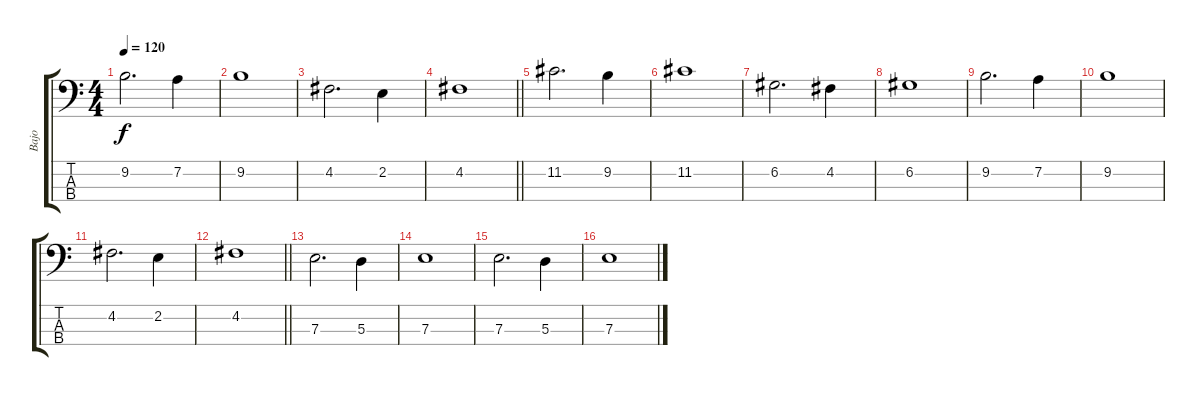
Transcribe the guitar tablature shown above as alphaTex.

\track ("Bajo" "Bajo") {instrument electricbassfinger}
\staff {score tabs}
\tuning (G2 D2 A1 E1) {hide}
\ts (4 4)
\tempo 120
\clef f4
\ks c
9.2.2{d dy f} 7.2.4 |
9.2.1 |
4.2.2{d} 2.2.4 |
\barLineRight lightlight
4.2.1 |
11.2.2{d} 9.2.4 |
11.2.1 |
6.2.2{d} 4.2.4 |
6.2.1 |
9.2.2{d} 7.2.4 |
9.2.1 |
4.2.2{d} 2.2.4 |
\barLineRight lightlight
4.2.1 |
7.3.2{d} 5.3.4 |
7.3.1 |
7.3.2{d} 5.3.4 |
7.3.1
